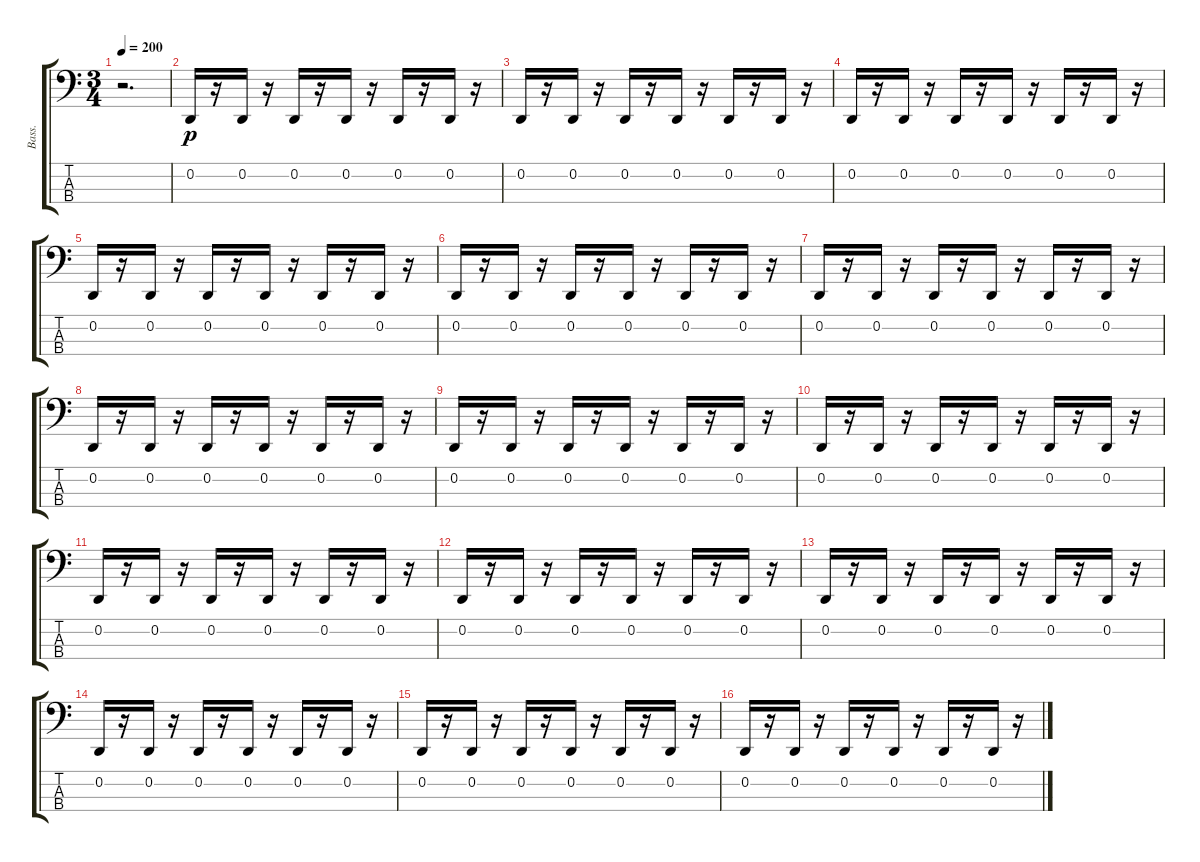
\track ("Bass." "Bass.") {instrument pizzicatostrings}
\staff {score tabs}
\tuning (G2 D2 A1 E1) {hide}
\ts (3 4)
\tempo 200
\clef f4
\ks c
r.2{d dy f} |
0.2.16{dy p instrument stringensemble1} r.16 0.2.16 r.16 0.2.16 r.16 0.2.16 r.16 0.2.16 r.16 0.2.16 r.16 |
0.2.16 r.16 0.2.16 r.16 0.2.16 r.16 0.2.16 r.16 0.2.16 r.16 0.2.16 r.16 |
0.2.16 r.16 0.2.16 r.16 0.2.16 r.16 0.2.16 r.16 0.2.16 r.16 0.2.16 r.16 |
0.2.16 r.16 0.2.16 r.16 0.2.16 r.16 0.2.16 r.16 0.2.16 r.16 0.2.16 r.16 |
0.2.16 r.16 0.2.16 r.16 0.2.16 r.16 0.2.16 r.16 0.2.16 r.16 0.2.16 r.16 |
0.2.16 r.16 0.2.16 r.16 0.2.16 r.16 0.2.16 r.16 0.2.16 r.16 0.2.16 r.16 |
0.2.16 r.16 0.2.16 r.16 0.2.16 r.16 0.2.16 r.16 0.2.16 r.16 0.2.16 r.16 |
0.2.16 r.16 0.2.16 r.16 0.2.16 r.16 0.2.16 r.16 0.2.16 r.16 0.2.16 r.16 |
0.2.16 r.16 0.2.16 r.16 0.2.16 r.16 0.2.16 r.16 0.2.16 r.16 0.2.16 r.16 |
0.2.16 r.16 0.2.16 r.16 0.2.16 r.16 0.2.16 r.16 0.2.16 r.16 0.2.16 r.16 |
0.2.16 r.16 0.2.16 r.16 0.2.16 r.16 0.2.16 r.16 0.2.16 r.16 0.2.16 r.16 |
0.2.16 r.16 0.2.16 r.16 0.2.16 r.16 0.2.16 r.16 0.2.16 r.16 0.2.16 r.16 |
0.2.16 r.16 0.2.16 r.16 0.2.16 r.16 0.2.16 r.16 0.2.16 r.16 0.2.16 r.16 |
0.2.16 r.16 0.2.16 r.16 0.2.16 r.16 0.2.16 r.16 0.2.16 r.16 0.2.16 r.16 |
0.2.16 r.16 0.2.16 r.16 0.2.16 r.16 0.2.16 r.16 0.2.16 r.16 0.2.16 r.16
